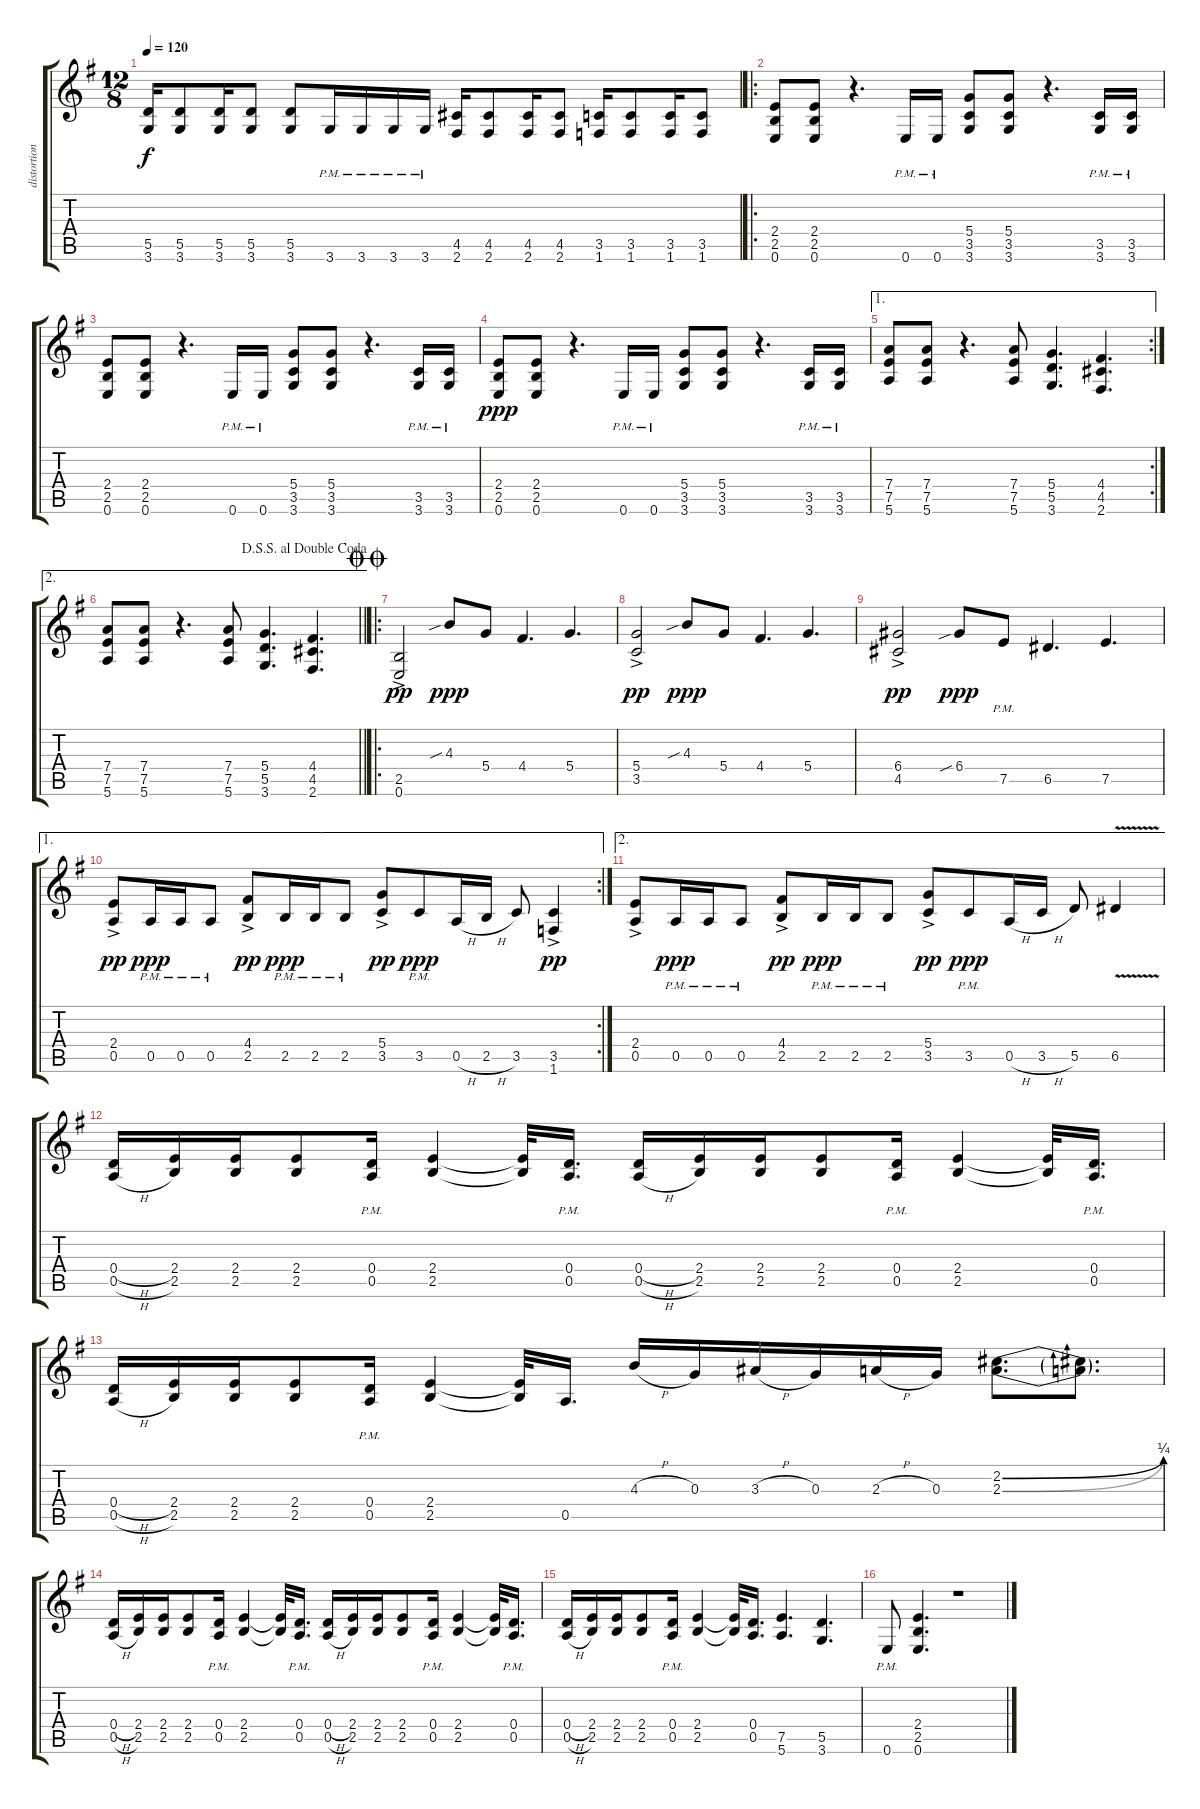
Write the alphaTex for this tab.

\track ("distortion guitar" "distortion") {instrument distortionguitar}
\staff {score tabs}
\tuning (E4 B3 G3 D3 A2 E2) {hide}
\ts (12 8)
\tempo 120
\clef g2
\ks g
(5.5 3.6).16{dy f} (5.5 3.6).8 (5.5 3.6).16 (5.5 3.6).8 (5.5 3.6).8 3.6{pm}.16 3.6{pm}.16 3.6{pm}.16 3.6{pm}.16 (4.5 2.6).16 (4.5 2.6).8 (4.5 2.6).16 (4.5 2.6).8 (3.5 1.6).16 (3.5 1.6).8 (3.5 1.6).16 (3.5 1.6).8 |
\ro
(2.4 2.5 0.6).8 (2.4 2.5 0.6).8 r.4{d} 0.6{pm}.16 0.6{pm}.16 (5.4 3.5 3.6).8 (5.4 3.5 3.6).8 r.4{d} (3.5{pm} 3.6{pm}).16 (3.5{pm} 3.6{pm}).16 |
(2.4 2.5 0.6).8 (2.4 2.5 0.6).8 r.4{d} 0.6{pm}.16 0.6{pm}.16 (5.4 3.5 3.6).8 (5.4 3.5 3.6).8 r.4{d} (3.5{pm} 3.6{pm}).16 (3.5{pm} 3.6{pm}).16 |
(2.4 2.5 0.6).8{dy ppp} (2.4 2.5 0.6).8 r.4{d} 0.6{pm}.16 0.6{pm}.16 (5.4 3.5 3.6).8 (5.4 3.5 3.6).8 r.4{d} (3.5{pm} 3.6{pm}).16 (3.5{pm} 3.6{pm}).16 |
\ae 1
\rc 2
(7.4 7.5 5.6).8 (7.4 7.5 5.6).8 r.4{d} (7.4 7.5 5.6).8 (5.4 5.5 3.6).4{d} (4.4 4.5 2.6).4{d} |
\ae 2
\jump dalsegnosegnoaldoublecoda
\barLineRight lightlight
(7.4 7.5 5.6).8 (7.4 7.5 5.6).8 r.4{d} (7.4 7.5 5.6).8 (5.4 5.5 3.6).4{d} (4.4 4.5 2.6).4{d} |
\ro
\jump doublecoda
(2.5{ac} 0.6{ac}).2{dy pp} 4.3{sib}.8{dy ppp} 5.4.8 4.4.4{d} 5.4.4{d} |
(5.4{ac} 3.5{ac}).2{dy pp} 4.3{sib}.8{dy ppp} 5.4.8 4.4.4{d} 5.4.4{d} |
(6.4{ac} 4.5{ac}).2{dy pp} 6.4{sib}.8{dy ppp} 7.5{pm}.8 6.5.4{d} 7.5.4{d} |
\ae 1
\rc 2
(2.4{ac} 0.5{ac}).8{dy pp} 0.5{pm}.16{dy ppp} 0.5{pm}.16 0.5{pm}.8 (4.4{ac} 2.5{ac}).8{dy pp} 2.5{pm}.16{dy ppp} 2.5{pm}.16 2.5{pm}.8 (5.4{ac} 3.5{ac}).8{dy pp} 3.5{pm}.8{dy ppp} 0.5{h}.16 2.5{h}.16 3.5.8 (3.5{ac} 1.6{ac}).4{dy pp} |
\ae 2
(2.4{ac} 0.5{ac}).8 0.5{pm}.16{dy ppp} 0.5{pm}.16 0.5{pm}.8 (4.4{ac} 2.5{ac}).8{dy pp} 2.5{pm}.16{dy ppp} 2.5{pm}.16 2.5{pm}.8 (5.4{ac} 3.5{ac}).8{dy pp} 3.5{pm}.8{dy ppp} 0.5{h}.16 3.5{h}.16 5.5.8 6.5{v}.4 |
(0.4{h} 0.5{h}).16 (2.4 2.5).16 (2.4 2.5).16 (2.4 2.5).8 (0.4{pm} 0.5{pm}).16 (2.4 2.5).4 (2.4{t} 2.5{t}).32 (0.4{pm} 0.5{pm}).16{d} (0.4{h} 0.5{h}).16 (2.4 2.5).16 (2.4 2.5).16 (2.4 2.5).8 (0.4{pm} 0.5{pm}).16 (2.4 2.5).4 (2.4{t} 2.5{t}).32 (0.4{pm} 0.5{pm}).16{d} |
(0.4{h} 0.5{h}).16 (2.4 2.5).16 (2.4 2.5).16 (2.4 2.5).8 (0.4{pm} 0.5{pm}).16 (2.4 2.5).4 (2.4{t} 2.5{t}).32 0.5.16{d} 4.3{h}.16 0.3.16 3.3{h}.16 0.3.16 2.3{h}.16 0.3.16 (2.2{be (bend 0 0 60 1)} 2.3{be (bend 0 0 60 1)}).8{d} (2.2{t} 2.3{t}).8{d} |
(0.4{h} 0.5{h}).16 (2.4 2.5).16 (2.4 2.5).16 (2.4 2.5).8 (0.4{pm} 0.5{pm}).16 (2.4 2.5).4 (2.4{t} 2.5{t}).32 (0.4{pm} 0.5{pm}).16{d} (0.4{h} 0.5{h}).16 (2.4 2.5).16 (2.4 2.5).16 (2.4 2.5).8 (0.4{pm} 0.5{pm}).16 (2.4 2.5).4 (2.4{t} 2.5{t}).32 (0.4{pm} 0.5{pm}).16{d} |
(0.4{h} 0.5{h}).16 (2.4 2.5).16 (2.4 2.5).16 (2.4 2.5).8 (0.4{pm} 0.5{pm}).16 (2.4 2.5).4 (2.4{t} 2.5{t}).32 (0.4 0.5).16{d} (7.5 5.6).4{d} (5.5 3.6).4{d} |
0.6{pm}.8 (2.4 2.5 0.6).4{d} r.1
